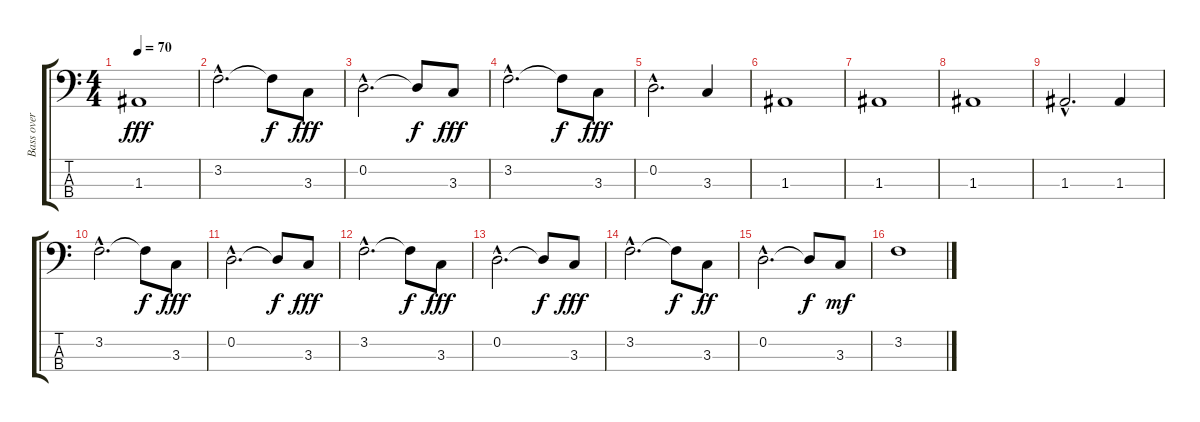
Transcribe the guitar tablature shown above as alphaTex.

\track ("Bass over 1         " "Bass over ") {instrument slapbass1}
\staff {score tabs}
\tuning (G2 D2 A1 E1) {hide}
\ts (4 4)
\tempo 70
\clef f4
\ks c
1.3.1{dy fff} |
3.2{hac}.2{d} 3.2{t}.8{dy f} 3.3.8{dy fff} |
0.2{hac}.2{d} 0.2{t}.8{dy f} 3.3.8{dy fff} |
3.2{hac}.2{d} 3.2{t}.8{dy f} 3.3.8{dy fff} |
0.2{hac}.2{d} 3.3.4 |
1.3.1 |
1.3.1 |
1.3.1 |
1.3{hac}.2{d} 1.3.4 |
3.2{hac}.2{d} 3.2{t}.8{dy f} 3.3.8{dy fff} |
0.2{hac}.2{d} 0.2{t}.8{dy f} 3.3.8{dy fff} |
3.2{hac}.2{d} 3.2{t}.8{dy f} 3.3.8{dy fff} |
0.2{hac}.2{d} 0.2{t}.8{dy f} 3.3.8{dy fff} |
3.2{hac}.2{d} 3.2{t}.8{dy f} 3.3.8{dy ff} |
0.2{hac}.2{d} 0.2{t}.8{dy f} 3.3.8{dy mf} |
3.2.1
